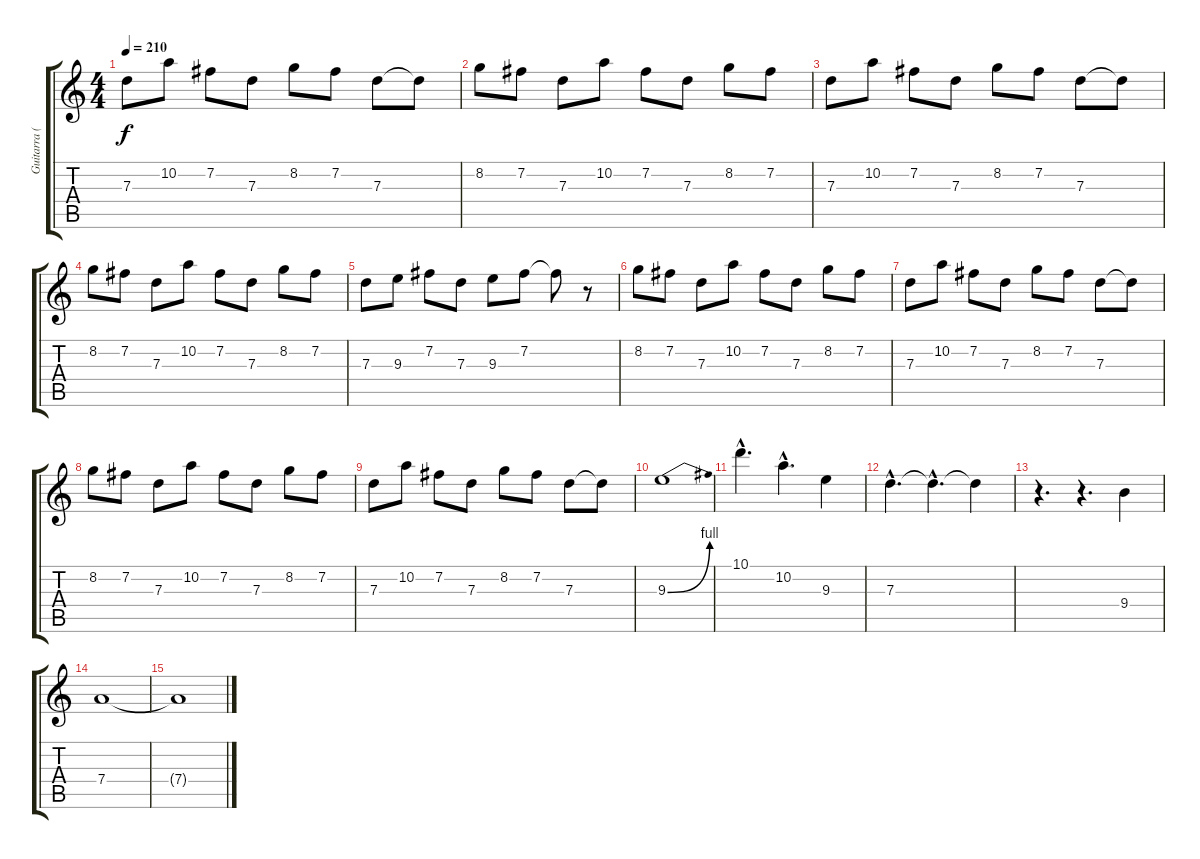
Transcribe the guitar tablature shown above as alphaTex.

\track ("Guitarra (Mariano)" "Guitarra (") {instrument distortionguitar}
\staff {score tabs}
\tuning (E4 B3 G3 D3 A2 E2) {hide}
\ts (4 4)
\tempo 210
\clef g2
\ks c
7.3.8{dy f} 10.2.8 7.2.8 7.3.8 8.2.8 7.2.8 7.3.8 7.3{t}.8 |
8.2.8 7.2.8 7.3.8 10.2.8 7.2.8 7.3.8 8.2.8 7.2.8 |
7.3.8 10.2.8 7.2.8 7.3.8 8.2.8 7.2.8 7.3.8 7.3{t}.8 |
8.2.8 7.2.8 7.3.8 10.2.8 7.2.8 7.3.8 8.2.8 7.2.8 |
7.3.8 9.3.8 7.2.8 7.3.8 9.3.8 7.2.8 7.2{t}.8 r.8 |
8.2.8 7.2.8 7.3.8 10.2.8 7.2.8 7.3.8 8.2.8 7.2.8 |
7.3.8 10.2.8 7.2.8 7.3.8 8.2.8 7.2.8 7.3.8 7.3{t}.8 |
8.2.8 7.2.8 7.3.8 10.2.8 7.2.8 7.3.8 8.2.8 7.2.8 |
7.3.8 10.2.8 7.2.8 7.3.8 8.2.8 7.2.8 7.3.8 7.3{t}.8 |
9.3{be (bend 0 0 60 4)}.1 |
10.1{hac}.4{d} 10.2{hac}.4{d} 9.3.4 |
7.3{hac}.4{d} 7.3{hac t}.4{d} 7.3{t}.4 |
r.4{d} r.4{d} 9.4.4 |
7.4.1{volume 0} |
7.4{t}.1
